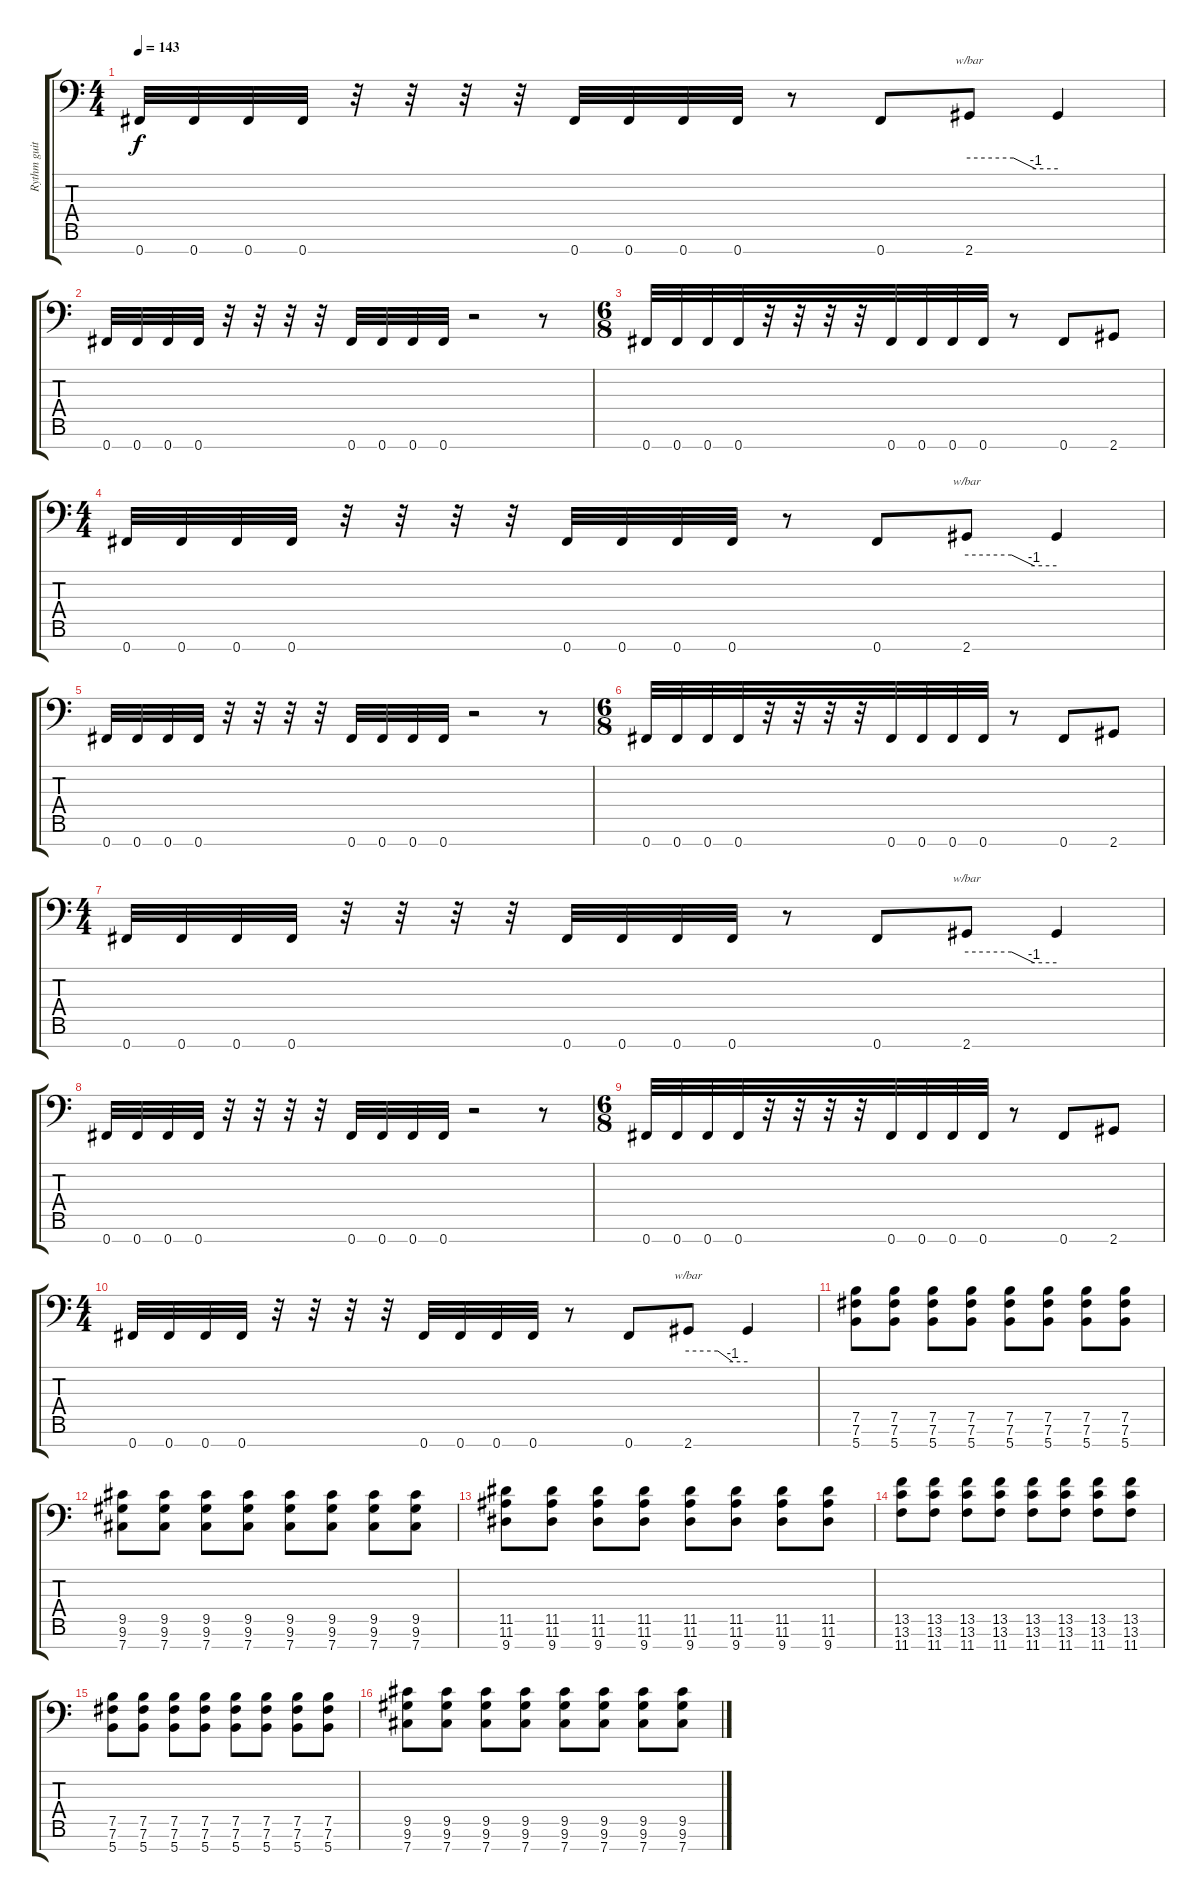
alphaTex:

\track ("Rythm guitar 1" "Rythm guit") {instrument distortionguitar}
\staff {score tabs}
\tuning (B3 Gb3 D3 A2 E2 B1 Gb1) {hide}
\ts (4 4)
\tempo 143
\clef f4
\ks c
0.7.32{dy f} 0.7.32 0.7.32 0.7.32 r.32 r.32 r.32 r.32 0.7.32 0.7.32 0.7.32 0.7.32 r.8 0.7.8 2.7.8{tbe (custom default 0 0 30 0 45 -4 60 -4)} 2.7{t}.4 |
0.7.32 0.7.32 0.7.32 0.7.32 r.32 r.32 r.32 r.32 0.7.32 0.7.32 0.7.32 0.7.32 r.2 r.8 |
\ts (6 8)
0.7.32 0.7.32 0.7.32 0.7.32 r.32 r.32 r.32 r.32 0.7.32 0.7.32 0.7.32 0.7.32 r.8 0.7.8 2.7.8 |
\ts (4 4)
0.7.32 0.7.32 0.7.32 0.7.32 r.32 r.32 r.32 r.32 0.7.32 0.7.32 0.7.32 0.7.32 r.8 0.7.8 2.7.8{tbe (custom default 0 0 30 0 45 -4 60 -4)} 2.7{t}.4 |
0.7.32 0.7.32 0.7.32 0.7.32 r.32 r.32 r.32 r.32 0.7.32 0.7.32 0.7.32 0.7.32 r.2 r.8 |
\ts (6 8)
0.7.32 0.7.32 0.7.32 0.7.32 r.32 r.32 r.32 r.32 0.7.32 0.7.32 0.7.32 0.7.32 r.8 0.7.8 2.7.8 |
\ts (4 4)
0.7.32 0.7.32 0.7.32 0.7.32 r.32 r.32 r.32 r.32 0.7.32 0.7.32 0.7.32 0.7.32 r.8 0.7.8 2.7.8{tbe (custom default 0 0 30 0 45 -4 60 -4)} 2.7{t}.4 |
0.7.32 0.7.32 0.7.32 0.7.32 r.32 r.32 r.32 r.32 0.7.32 0.7.32 0.7.32 0.7.32 r.2 r.8 |
\ts (6 8)
0.7.32 0.7.32 0.7.32 0.7.32 r.32 r.32 r.32 r.32 0.7.32 0.7.32 0.7.32 0.7.32 r.8 0.7.8 2.7.8 |
\ts (4 4)
0.7.32 0.7.32 0.7.32 0.7.32 r.32 r.32 r.32 r.32 0.7.32 0.7.32 0.7.32 0.7.32 r.8 0.7.8 2.7.8{tbe (custom default 0 0 30 0 45 -4 60 -4)} 2.7{t}.4 |
(7.5 7.6 5.7).8 (7.5 7.6 5.7).8 (7.5 7.6 5.7).8 (7.5 7.6 5.7).8 (7.5 7.6 5.7).8 (7.5 7.6 5.7).8 (7.5 7.6 5.7).8 (7.5 7.6 5.7).8 |
(9.5 9.6 7.7).8 (9.5 9.6 7.7).8 (9.5 9.6 7.7).8 (9.5 9.6 7.7).8 (9.5 9.6 7.7).8 (9.5 9.6 7.7).8 (9.5 9.6 7.7).8 (9.5 9.6 7.7).8 |
(11.5 11.6 9.7).8 (11.5 11.6 9.7).8 (11.5 11.6 9.7).8 (11.5 11.6 9.7).8 (11.5 11.6 9.7).8 (11.5 11.6 9.7).8 (11.5 11.6 9.7).8 (11.5 11.6 9.7).8 |
(13.5 13.6 11.7).8 (13.5 13.6 11.7).8 (13.5 13.6 11.7).8 (13.5 13.6 11.7).8 (13.5 13.6 11.7).8 (13.5 13.6 11.7).8 (13.5 13.6 11.7).8 (13.5 13.6 11.7).8 |
(7.5 7.6 5.7).8 (7.5 7.6 5.7).8 (7.5 7.6 5.7).8 (7.5 7.6 5.7).8 (7.5 7.6 5.7).8 (7.5 7.6 5.7).8 (7.5 7.6 5.7).8 (7.5 7.6 5.7).8 |
(9.5 9.6 7.7).8 (9.5 9.6 7.7).8 (9.5 9.6 7.7).8 (9.5 9.6 7.7).8 (9.5 9.6 7.7).8 (9.5 9.6 7.7).8 (9.5 9.6 7.7).8 (9.5 9.6 7.7).8
